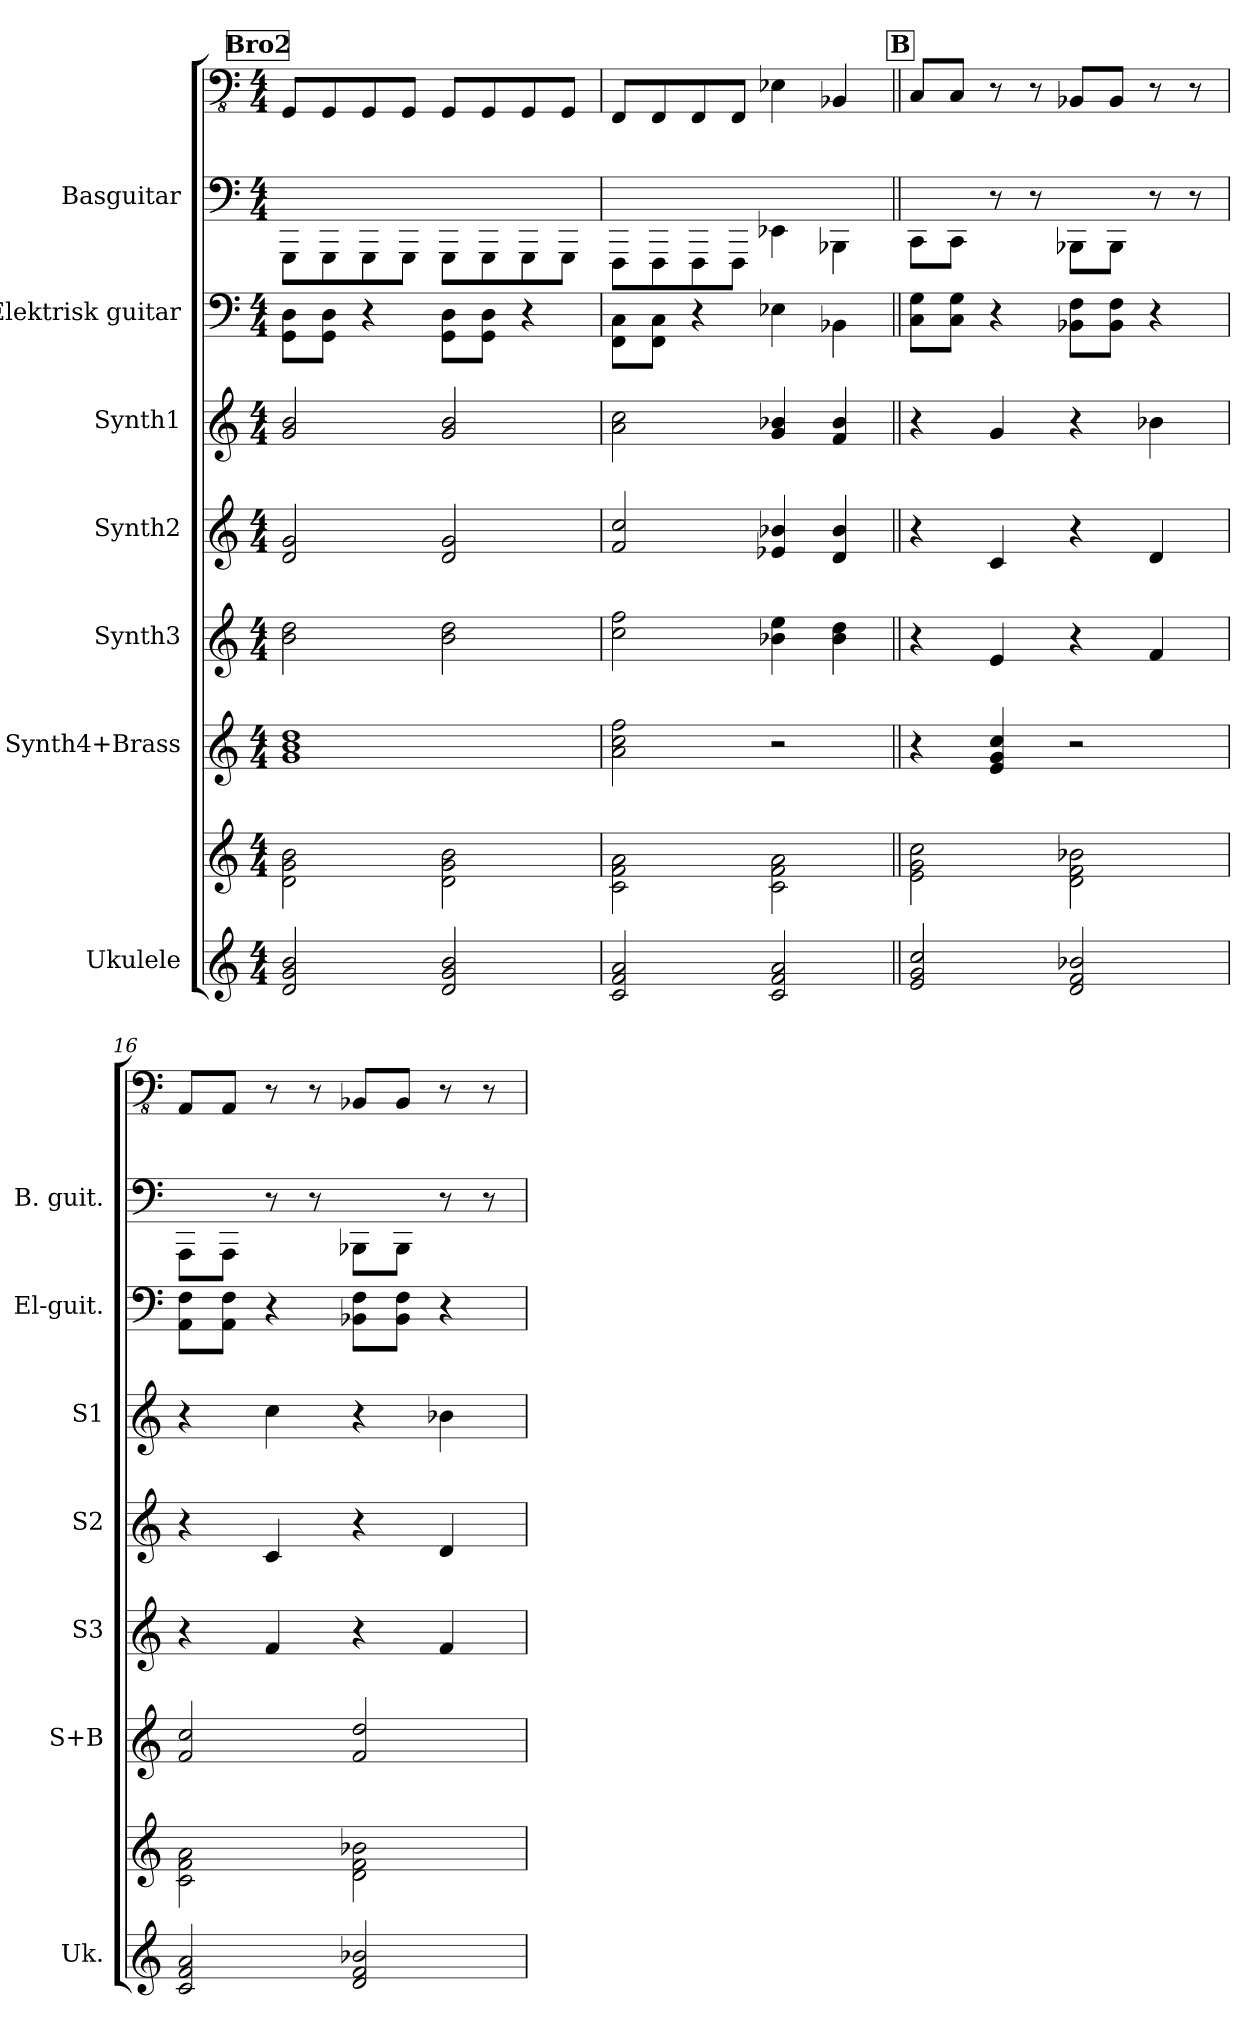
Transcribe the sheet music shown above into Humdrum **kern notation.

**kern	**kern	**kern	**kern	**kern	**kern	**kern	**kern	**kern
*part7	*part7	*part6	*part5	*part4	*part3	*part2	*part1	*part1
*staff9	*staff8	*staff7	*staff6	*staff5	*staff4	*staff3	*staff2	*staff1
*I"Ukulele	*	*I"Synth4+Brass	*I"Synth3	*I"Synth2	*I"Synth1	*I"Elektrisk guitar	*I"Basguitar	*
*I'Uk.	*	*I'S+B	*I'S3	*I'S2	*I'S1	*I'El-guit.	*I'B. guit.	*
*clefG2	*	*clefG2	*clefG2	*clefG2	*clefG2	*	*	*clefFv4
*k[]	*k[]	*k[]	*k[]	*k[]	*k[]	*k[]	*k[]	*k[]
*M4/4	*M4/4	*M4/4	*M4/4	*M4/4	*M4/4	*M4/4	*M4/4	*M4/4
!!LO:REH:place=s1:a:B:fs=14:t=Bro2
=13	=13	=13	=13	=13	=13	=13	=13	=13
2d/ 2g/ 2b/	2d\ 2g\ 2b\	1g 1b 1dd	2b\ 2dd\	2d/ 2g/	2g/ 2b/	8GG\ 8D\L	8GGG\L	8GGG/L
.	.	.	.	.	.	8GG\ 8D\J	8GGG\	8GGG/
.	.	.	.	.	.	4r	8GGG\	8GGG/
.	.	.	.	.	.	.	8GGG\J	8GGG/J
2d/ 2g/ 2b/	2d\ 2g\ 2b\	.	2b\ 2dd\	2d/ 2g/	2g/ 2b/	8GG\ 8D\L	8GGG\L	8GGG/L
.	.	.	.	.	.	8GG\ 8D\J	8GGG\	8GGG/
.	.	.	.	.	.	4r	8GGG\	8GGG/
.	.	.	.	.	.	.	8GGG\J	8GGG/J
!!LO:PB:g=z
=14	=14	=14	=14	=14	=14	=14	=14	=14
2c/ 2f/ 2a/	2c\ 2f\ 2a\	2a\ 2cc\ 2ff\	2cc\ 2ff\	2f/ 2cc/	2a\ 2cc\	8FF\ 8C\L	8FFF\L	8FFF/L
.	.	.	.	.	.	8FF\ 8C\J	8FFF\	8FFF/
.	.	.	.	.	.	4r	8FFF\	8FFF/
.	.	.	.	.	.	.	8FFF\J	8FFF/J
2c/ 2f/ 2a/	2c\ 2f\ 2a\	2r	4b-X\ 4ee\	4e-X/ 4b-X/	4g/ 4b-X/	4E-\	4EE-\	4EE-X\
.	.	.	4b-\ 4dd\	4d/ 4b-/	4f/ 4b-/	4BB-\	4BBB-\	4BBB-X/
!!LO:REH:place=s1:a:B:fs=14:t=B
=15||	=15||	=15||	=15||	=15||	=15||	=15||	=15||	=15||
2e/ 2g/ 2cc/	2e\ 2g\ 2cc\	4r	4r	4r	4r	8C\ 8G\L	8CC\L	8CC/L
.	.	.	.	.	.	8C\ 8G\J	8CC\J	8CC/J
.	.	4e/ 4g/ 4cc/	4e/	4c/	4g/	4r	8r	8r
.	.	.	.	.	.	.	8r	8r
2d/ 2f/ 2b-X/	2d\ 2f\ 2b-X\	2r	4r	4r	4r	8BB-\ 8F\L	8BBB-X\L	8BBB-X/L
.	.	.	.	.	.	8BB-\ 8F\J	8BBB-\J	8BBB-/J
.	.	.	4f/	4d/	4b-X\	4r	8r	8r
.	.	.	.	.	.	.	8r	8r
=16	=16	=16	=16	=16	=16	=16	=16	=16
2c/ 2f/ 2a/	2c\ 2f\ 2a\	2f/ 2cc/	4r	4r	4r	8AA\ 8F\L	8AAA\L	8AAA/L
.	.	.	.	.	.	8AA\ 8F\J	8AAA\J	8AAA/J
.	.	.	4f/	4c/	4cc\	4r	8r	8r
.	.	.	.	.	.	.	8r	8r
2d/ 2f/ 2b-X/	2d\ 2f\ 2b-X\	2f/ 2dd/	4r	4r	4r	8BB-\ 8F\L	8BBB-X\L	8BBB-X/L
.	.	.	.	.	.	8BB-\ 8F\J	8BBB-\J	8BBB-/J
.	.	.	4f/	4d/	4b-X\	4r	8r	8r
.	.	.	.	.	.	.	8r	8r
=	=	=	=	=	=	=	=	=
*-	*-	*-	*-	*-	*-	*-	*-	*-
